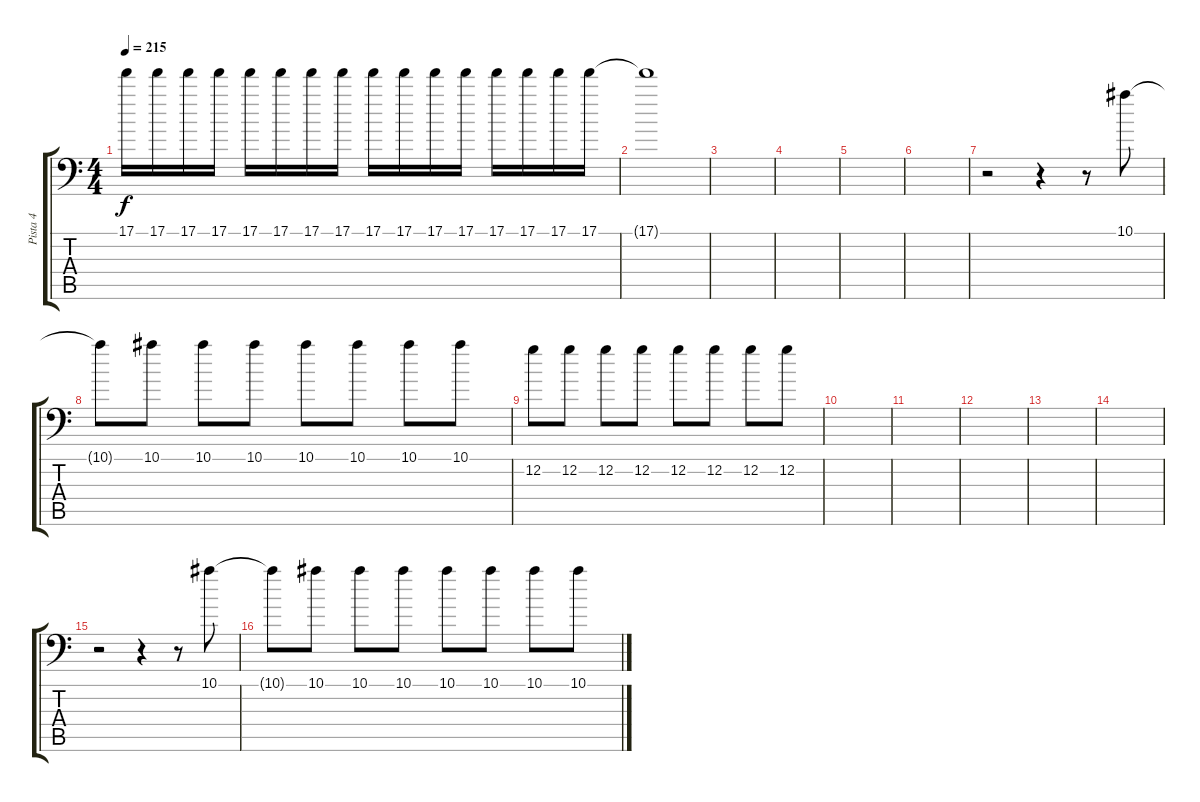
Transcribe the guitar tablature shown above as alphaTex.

\track ("Pista 4" "Pista 4") {instrument distortionguitar}
\staff {score tabs}
\tuning (C4 G3 Eb3 Bb2 F2 Bb1) {hide}
\ts (4 4)
\tempo 215
\clef f4
\ks c
17.1.16{dy f} 17.1.16 17.1.16 17.1.16 17.1.16 17.1.16 17.1.16 17.1.16 17.1.16 17.1.16 17.1.16 17.1.16 17.1.16 17.1.16 17.1.16 17.1.16{volume 0} |
17.1{t}.1 |
|
|
|
|
r.2{volume 10 balance 0} r.4 r.8 10.1.8 |
10.1{t}.8 10.1.8 10.1.8 10.1.8 10.1.8 10.1.8 10.1.8 10.1.8 |
12.2.8 12.2.8 12.2.8 12.2.8 12.2.8 12.2.8 12.2.8 12.2.8 |
|
|
|
|
|
r.2{volume 10 balance 0} r.4 r.8 10.1.8 |
10.1{t}.8 10.1.8 10.1.8 10.1.8 10.1.8 10.1.8 10.1.8 10.1.8
